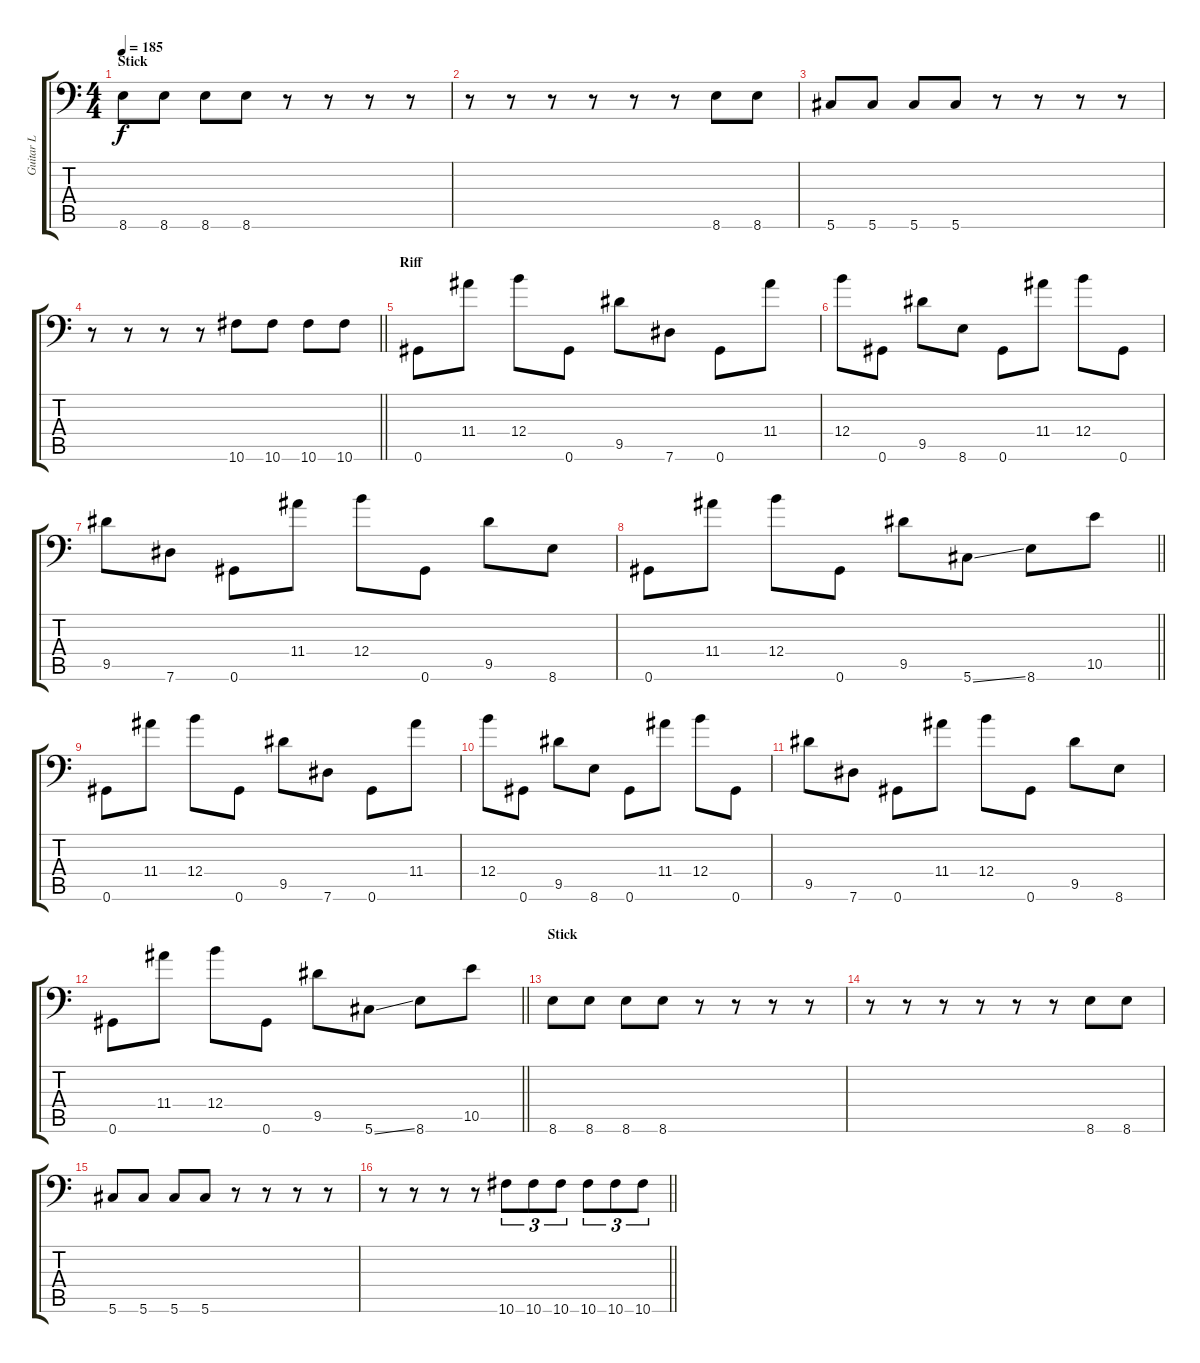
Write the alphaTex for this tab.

\track ("Guitar L" "Guitar L") {instrument distortionguitar}
\staff {score tabs}
\tuning (Db4 Ab3 E3 B2 Gb2 Ab1) {hide}
\ts (4 4)
\section ("" "Stick")
\tempo 185
\clef f4
\ks c
8.6.8{dy f} 8.6.8 8.6.8 8.6.8 r.8 r.8 r.8 r.8 |
r.8 r.8 r.8 r.8 r.8 r.8 8.6.8 8.6.8 |
5.6.8 5.6.8 5.6.8 5.6.8 r.8 r.8 r.8 r.8 |
\barLineRight lightlight
r.8 r.8 r.8 r.8 10.6.8 10.6.8 10.6.8 10.6.8 |
\section ("" "Riff")
0.6.8 11.4.8 12.4.8 0.6.8 9.5.8 7.6.8 0.6.8 11.4.8 |
12.4.8 0.6.8 9.5.8 8.6.8 0.6.8 11.4.8 12.4.8 0.6.8 |
9.5.8 7.6.8 0.6.8 11.4.8 12.4.8 0.6.8 9.5.8 8.6.8 |
\barLineRight lightlight
0.6.8 11.4.8 12.4.8 0.6.8 9.5.8 5.6{ss}.8 8.6.8 10.5.8 |
0.6.8 11.4.8 12.4.8 0.6.8 9.5.8 7.6.8 0.6.8 11.4.8 |
12.4.8 0.6.8 9.5.8 8.6.8 0.6.8 11.4.8 12.4.8 0.6.8 |
9.5.8 7.6.8 0.6.8 11.4.8 12.4.8 0.6.8 9.5.8 8.6.8 |
\barLineRight lightlight
0.6.8 11.4.8 12.4.8 0.6.8 9.5.8 5.6{ss}.8 8.6.8 10.5.8 |
\section ("" "Stick")
8.6.8 8.6.8 8.6.8 8.6.8 r.8 r.8 r.8 r.8 |
r.8 r.8 r.8 r.8 r.8 r.8 8.6.8 8.6.8 |
5.6.8 5.6.8 5.6.8 5.6.8 r.8 r.8 r.8 r.8 |
\barLineRight lightlight
r.8 r.8 r.8 r.8 10.6.8{tu (3 2)} 10.6.8{tu (3 2)} 10.6.8{tu (3 2)} 10.6.8{tu (3 2)} 10.6.8{tu (3 2)} 10.6.8{tu (3 2)}
